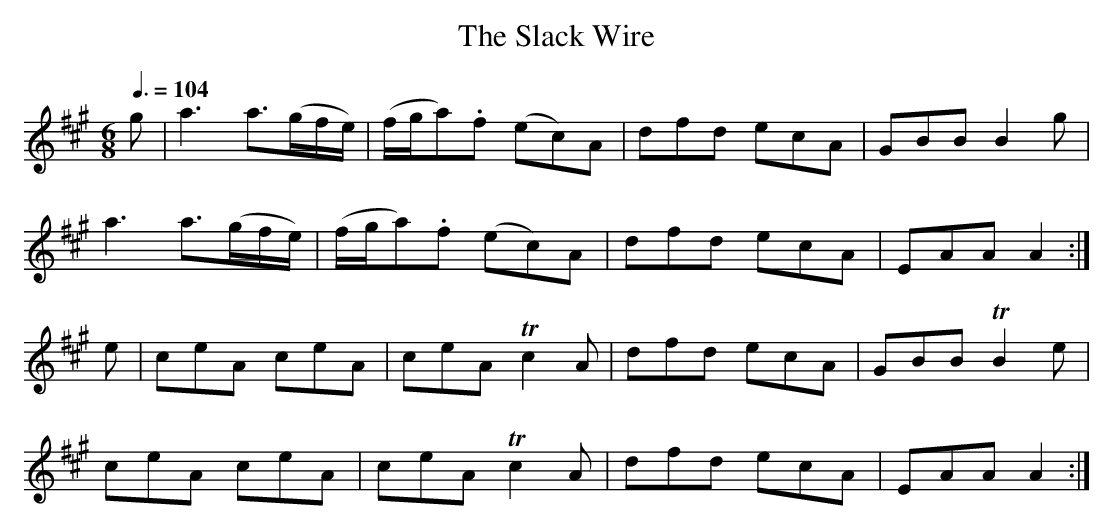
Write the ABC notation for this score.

X:1
T:The Slack Wire
M:6/8
L:1/8
Q:3/8=104
K:A
g|a3  a>(gf/e/)|(f/g/a).f (ec)A|dfd ecA|GBB  B2g|
  a3  a>(gf/e/)|(f/g/a).f (ec)A|dfd ecA|EAA  A2:|
e|ceA ceA      | ceA      Tc2A |dfd ecA|GBB TB2e|
  ceA ceA      | ceA      Tc2A |dfd ecA|EAA  A2:|
